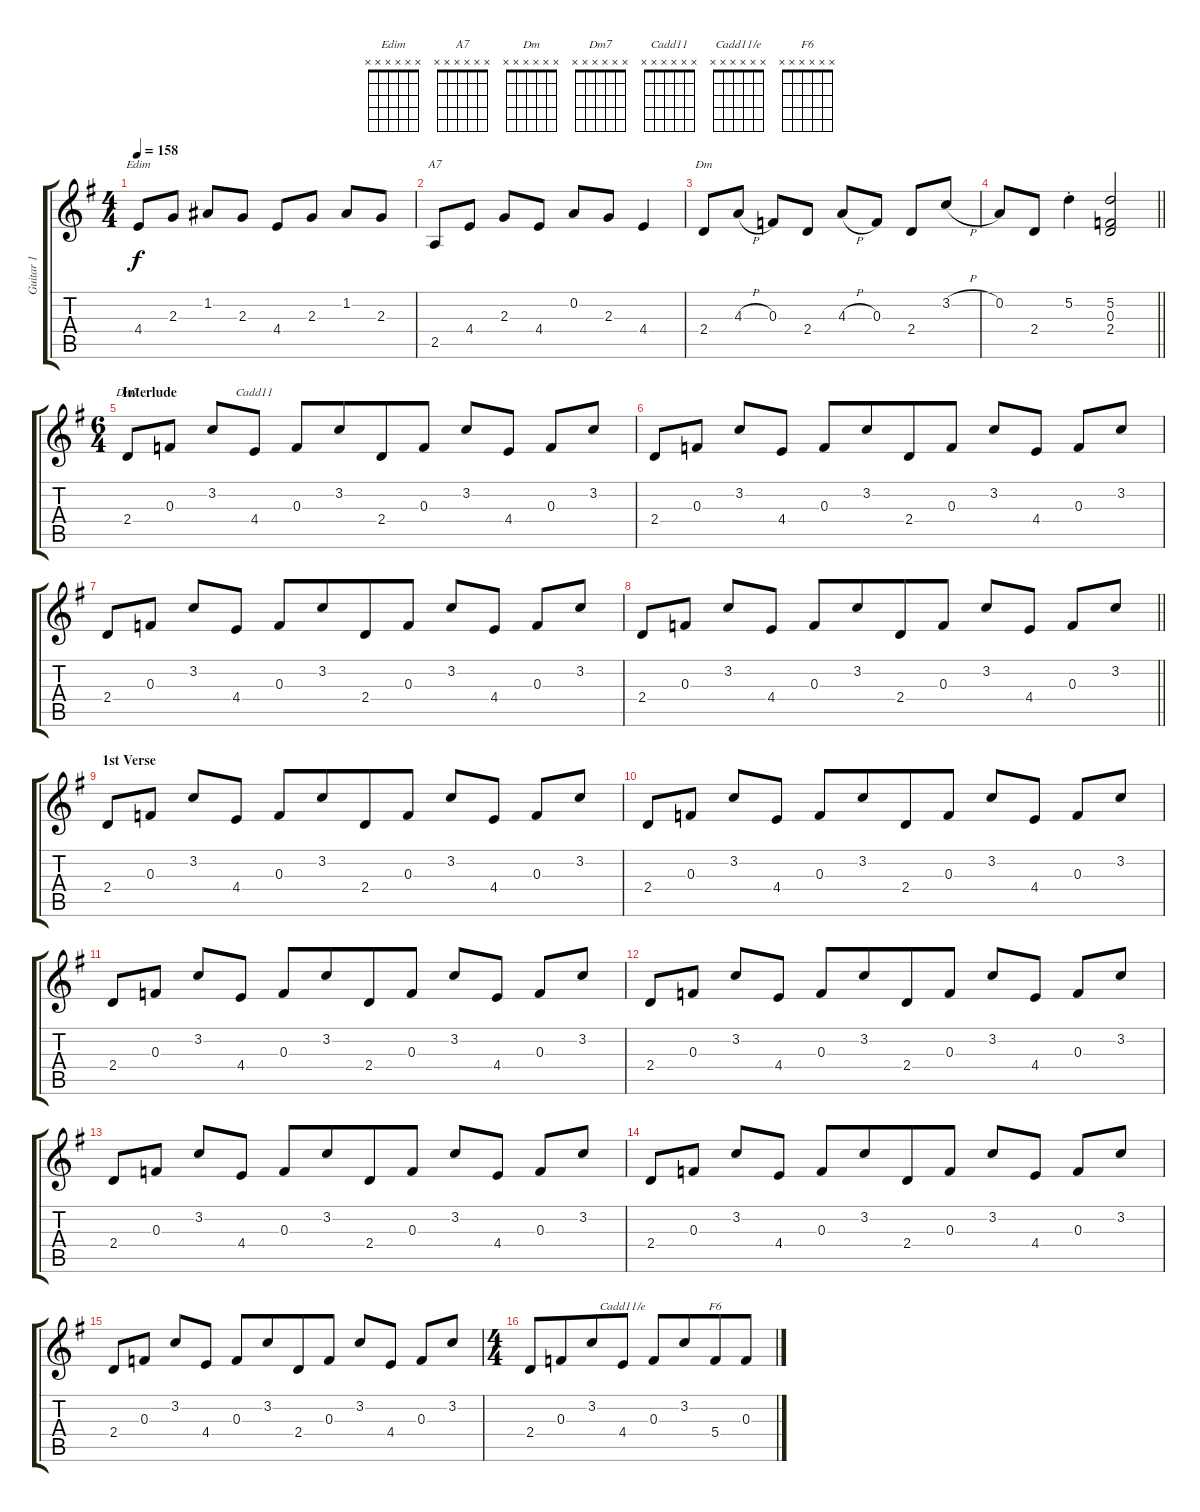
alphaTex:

\track ("Guitar 1" "Guitar 1") {instrument electricguitarclean}
\staff {score tabs}
\tuning (D4 A3 F3 C3 G2 D2) {hide}
\chord ("Edim" x x x x x x)
\chord ("A7" x x x x x x)
\chord ("Dm" x x x x x x)
\chord ("Dm7" x x x x x x)
\chord ("Cadd11" x x x x x x)
\chord ("Cadd11/e" x x x x x x)
\chord ("F6" x x x x x x)
\ts (4 4)
\tempo 158
\clef g2
\ks eminor
4.4.8{ch "Edim" dy f} 2.3.8 1.2.8 2.3.8 4.4.8 2.3.8 1.2.8 2.3.8 |
2.5.8{ch "A7"} 4.4.8 2.3.8 4.4.8 0.2.8 2.3.8 4.4.4 |
2.4.8{ch "Dm"} 4.3{h}.8 0.3.8 2.4.8 4.3{h}.8 0.3.8 2.4.8 3.2{h}.8 |
\barLineRight lightlight
0.2.8 2.4.8 5.2{st}.4 (5.2 0.3 2.4).2 |
\ts (6 4)
\section ("" "Interlude")
2.4.8{ch "Dm7"} 0.3.8 3.2.8 4.4.8{ch "Cadd11" beam split} 0.3.8 3.2.8{beam merge} 2.4.8 0.3.8{beam split} 3.2.8{beam Up beam merge} 4.4.8{beam Up} 0.3.8{beam Up} 3.2.8{beam Up} |
2.4.8 0.3.8 3.2.8 4.4.8{beam split} 0.3.8 3.2.8{beam merge} 2.4.8 0.3.8{beam split} 3.2.8{beam Up beam merge} 4.4.8{beam Up} 0.3.8{beam Up} 3.2.8{beam Up} |
2.4.8 0.3.8 3.2.8 4.4.8{beam split} 0.3.8 3.2.8{beam merge} 2.4.8 0.3.8{beam split} 3.2.8{beam Up beam merge} 4.4.8{beam Up} 0.3.8{beam Up} 3.2.8{beam Up} |
\barLineRight lightlight
2.4.8 0.3.8 3.2.8 4.4.8{beam split} 0.3.8 3.2.8{beam merge} 2.4.8 0.3.8{beam split} 3.2.8{beam Up beam merge} 4.4.8{beam Up} 0.3.8{beam Up} 3.2.8{beam Up} |
\section ("" "1st Verse")
2.4.8 0.3.8 3.2.8 4.4.8{beam split} 0.3.8 3.2.8{beam merge} 2.4.8 0.3.8{beam split} 3.2.8{beam Up beam merge} 4.4.8{beam Up} 0.3.8{beam Up} 3.2.8{beam Up} |
2.4.8 0.3.8 3.2.8 4.4.8{beam split} 0.3.8 3.2.8{beam merge} 2.4.8 0.3.8{beam split} 3.2.8{beam Up beam merge} 4.4.8{beam Up} 0.3.8{beam Up} 3.2.8{beam Up} |
2.4.8 0.3.8 3.2.8 4.4.8{beam split} 0.3.8 3.2.8{beam merge} 2.4.8 0.3.8{beam split} 3.2.8{beam Up beam merge} 4.4.8{beam Up} 0.3.8{beam Up} 3.2.8{beam Up} |
2.4.8 0.3.8 3.2.8 4.4.8{beam split} 0.3.8 3.2.8{beam merge} 2.4.8 0.3.8{beam split} 3.2.8{beam Up beam merge} 4.4.8{beam Up} 0.3.8{beam Up} 3.2.8{beam Up} |
2.4.8 0.3.8 3.2.8 4.4.8{beam split} 0.3.8 3.2.8{beam merge} 2.4.8 0.3.8{beam split} 3.2.8{beam Up beam merge} 4.4.8{beam Up} 0.3.8{beam Up} 3.2.8{beam Up} |
2.4.8 0.3.8 3.2.8 4.4.8{beam split} 0.3.8 3.2.8{beam merge} 2.4.8 0.3.8{beam split} 3.2.8{beam Up beam merge} 4.4.8{beam Up} 0.3.8{beam Up} 3.2.8{beam Up} |
2.4.8 0.3.8 3.2.8 4.4.8{beam split} 0.3.8 3.2.8{beam merge} 2.4.8 0.3.8{beam split} 3.2.8{beam Up beam merge} 4.4.8{beam Up} 0.3.8{beam Up} 3.2.8{beam Up} |
\ts (4 4)
2.4.8{beam Up} 0.3.8{beam Up beam merge} 3.2.8{beam Up} 4.4.8{ch "Cadd11/e" beam Up} 0.3.8{beam Up} 3.2.8{beam Up beam merge} 5.4.8{ch "F6" beam Up} 0.3.8{beam Up}
